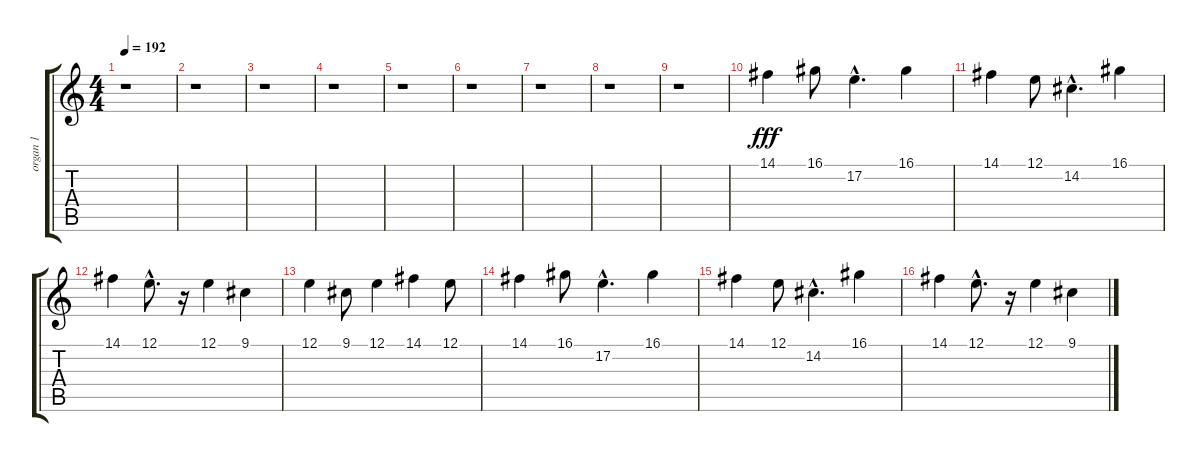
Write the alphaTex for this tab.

\track ("organ 1" "organ 1") {instrument lead2sawtooth}
\staff {score tabs}
\tuning (E4 B3 G3 D3 A2 E2) {hide}
\ts (4 4)
\tempo 192
\clef g2
\ks c
r.1{dy fff} |
r.1 |
r.1 |
r.1 |
r.1 |
r.1 |
r.1 |
r.1 |
r.1 |
14.1.4 16.1.8 17.2{hac}.4{d} 16.1.4 |
14.1.4 12.1.8 14.2{hac}.4{d} 16.1.4 |
14.1.4 12.1{hac}.8{d} r.16 12.1.4 9.1.4 |
12.1.4 9.1.8 12.1.4 14.1.4 12.1.8 |
14.1.4 16.1.8 17.2{hac}.4{d} 16.1.4 |
14.1.4 12.1.8 14.2{hac}.4{d} 16.1.4 |
14.1.4 12.1{hac}.8{d} r.16 12.1.4 9.1.4
